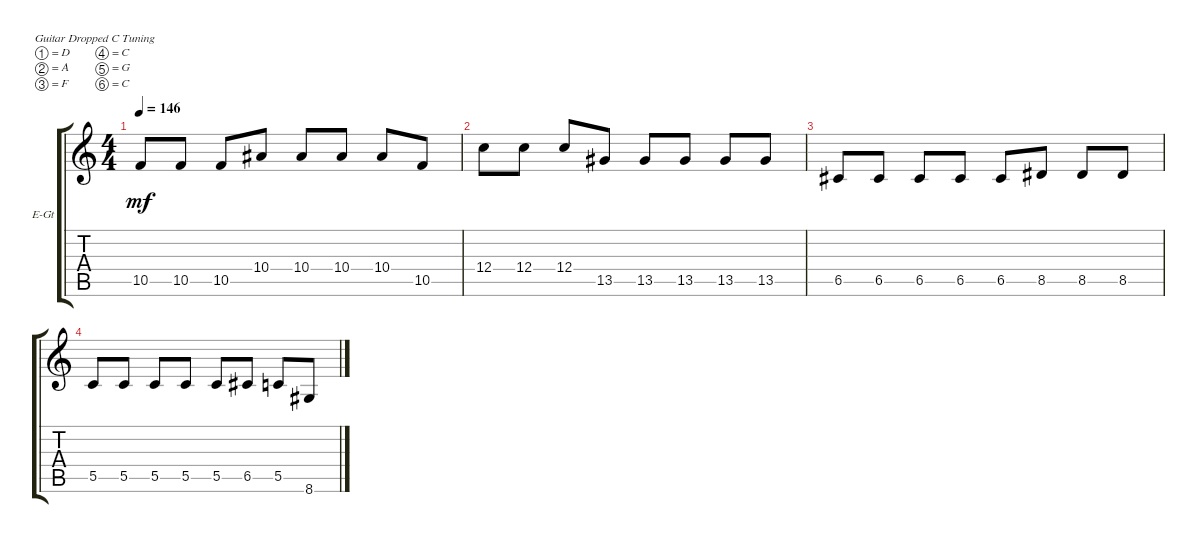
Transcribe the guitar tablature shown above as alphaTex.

\defaultSystemsLayout 4
\bracketExtendMode groupsimilarinstruments
\firstSystemTrackNameOrientation horizontal
\otherSystemsTrackNameOrientation horizontal
\track ("Rhythm" "E-Gt") {instrument electricguitarclean}
\staff {score tabs}
\tuning (D4 A3 F3 C3 G2 C2)
\ts (4 4)
\tempo 146
\clef g2
\ks c
10.5.8{dy mf} 10.5.8 10.5.8 10.4.8 10.4.8 10.4.8 10.4.8 10.5.8 |
12.4.8 12.4.8 12.4.8 13.5.8 13.5.8 13.5.8 13.5.8 13.5.8 |
6.5.8 6.5.8 6.5.8 6.5.8 6.5.8 8.5.8 8.5.8 8.5.8 |
5.5.8 5.5.8 5.5.8 5.5.8 5.5.8 6.5.8 5.5.8 8.6.8
